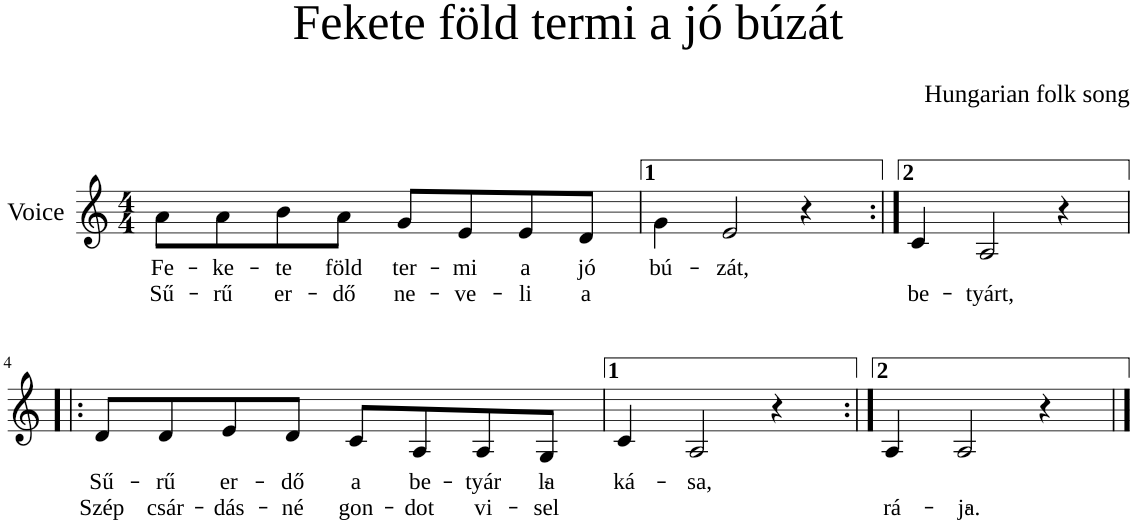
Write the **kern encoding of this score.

**kern	**text	**text
*part1	*part1	*part1
*staff1	*staff1	*staff1
*I"Voice	*	*
*clefG2	*	*
*k[]	*	*
*M4/4	*	*
=1	=1	=1
!	!LO:LY:b	!LO:LY:b
8a\L	Fe-	Sű-
!	!LO:LY:b	!LO:LY:b
8a\	-ke-	-rű
!	!LO:LY:b	!LO:LY:b
8b\	-te	er-
!	!LO:LY:b	!LO:LY:b
8a\J	föld	-dő
!	!LO:LY:b	!LO:LY:b
8g/L	ter-	ne-
!	!LO:LY:b	!LO:LY:b
8e/	-mi	-ve-
!	!LO:LY:b	!LO:LY:b
8e/	a	-li
!	!LO:LY:b	!LO:LY:b
8d/J	jó	a
=2	=2	=2
!	!LO:LY:b	!
4g\	bú-	.
!	!LO:LY:b	!
2e/	-zát,	.
4r	.	.
=3:|!	=3:|!	=3:|!
!	!	!LO:LY:b
4c/	.	be-
!	!	!LO:LY:b
2A/	.	-tyárt,
4r	.	.
!!LO:LB:g=z
=4!|:	=4!|:	=4!|:
!	!LO:LY:b	!LO:LY:b
8d/L	Sű-	Szép
!	!LO:LY:b	!LO:LY:b
8d/	-rű	csár-
!	!LO:LY:b	!LO:LY:b
8e/	er-	-dás-
!	!LO:LY:b	!LO:LY:b
8d/J	-dő	-né
!	!LO:LY:b	!LO:LY:b
8c/L	a	gon-
!	!LO:LY:b	!LO:LY:b
8A/	be-	-dot
!	!LO:LY:b	!LO:LY:b
8A/	-tyár	vi-
!	!LO:LY:b	!LO:LY:b
8G/J	la-	-sel
=5	=5	=5
!	!LO:LY:b	!
4c/	-ká-	.
!	!LO:LY:b	!
2A/	-sa,	.
4r	.	.
=6:|!	=6:|!	=6:|!
!	!	!LO:LY:b
4A/	.	rá-
!	!	!LO:LY:b
2A/	.	-ja.-
4r	.	.
==	==	==
*-	*-	*-
